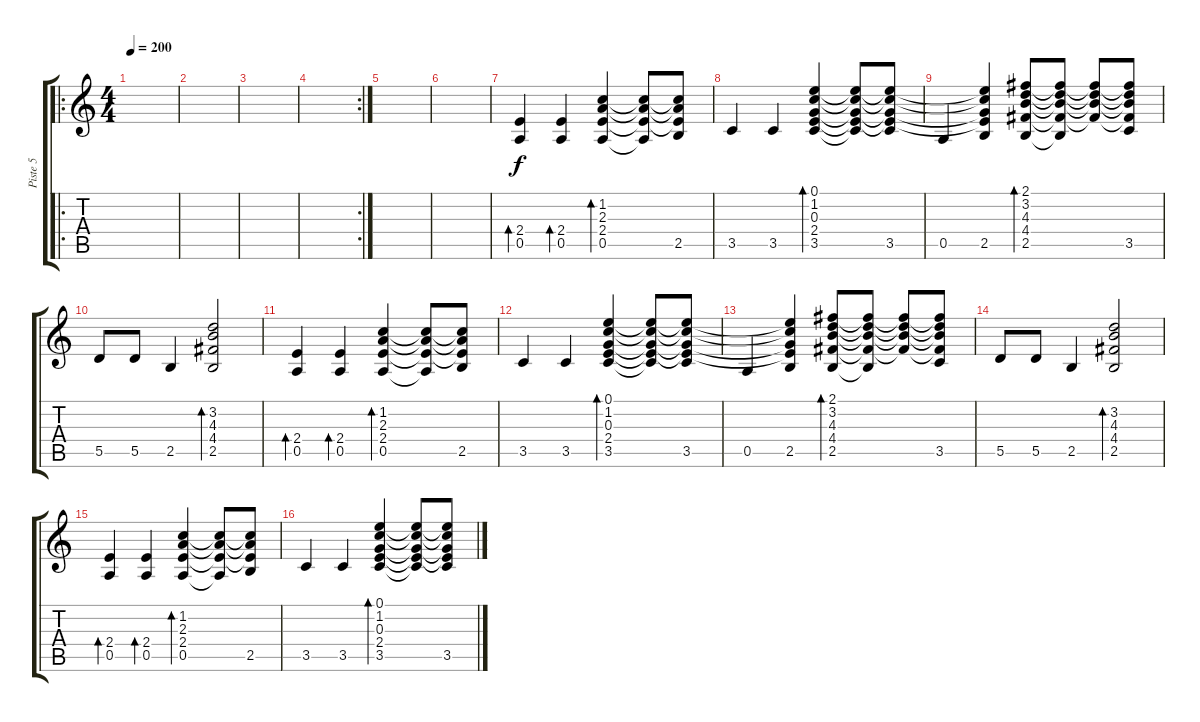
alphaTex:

\track ("Piste 5" "Piste 5") {instrument acousticguitarnylon}
\staff {score tabs}
\tuning (E4 B3 G3 D3 A2 E2) {hide}
\ro
\ts (4 4)
\tempo 200
\clef g2
\ks c
|
|
|
\rc 2
|
|
|
(2.4 0.5).4{bd 120} (2.4 0.5).4{bd 120} (1.2 2.3 2.4 0.5).4{bd 120} (1.2{t} 2.3{t} 2.4{t} 0.5{t}).8 (1.2{t} 2.3{t} 2.4{t} 2.5).8 |
3.5.4 3.5.4 (0.1 1.2 0.3 2.4 3.5).4{bd 120} (0.1{t} 1.2{t} 0.3{t} 2.4{t} 3.5{t}).8 (0.1{t} 1.2{t} 0.3{t} 2.4{t} 3.5).8 |
0.5.4 (0.1{t} 1.2{t} 0.3{t} 2.4{t} 2.5).4 (2.1 3.2 4.3 4.4 2.5).8{bd 120} (2.1{t} 3.2{t} 4.3{t} 4.4{t} 2.5{t}).8 (2.1{t} 3.2{t} 4.3{t} 4.4{t}).8 (2.1{t} 3.2{t} 4.3{t} 4.4{t} 3.5).8 |
5.5.8 5.5.8 2.5.4 (3.2 4.3 4.4 2.5).2{bd 120} |
(2.4 0.5).4{bd 120} (2.4 0.5).4{bd 120} (1.2 2.3 2.4 0.5).4{bd 120} (1.2{t} 2.3{t} 2.4{t} 0.5{t}).8 (1.2{t} 2.3{t} 2.4{t} 2.5).8 |
3.5.4 3.5.4 (0.1 1.2 0.3 2.4 3.5).4{bd 120} (0.1{t} 1.2{t} 0.3{t} 2.4{t} 3.5{t}).8 (0.1{t} 1.2{t} 0.3{t} 2.4{t} 3.5).8 |
0.5.4 (0.1{t} 1.2{t} 0.3{t} 2.4{t} 2.5).4 (2.1 3.2 4.3 4.4 2.5).8{bd 120} (2.1{t} 3.2{t} 4.3{t} 4.4{t} 2.5{t}).8 (2.1{t} 3.2{t} 4.3{t} 4.4{t}).8 (2.1{t} 3.2{t} 4.3{t} 4.4{t} 3.5).8 |
5.5.8 5.5.8 2.5.4 (3.2 4.3 4.4 2.5).2{bd 120} |
(2.4 0.5).4{bd 120} (2.4 0.5).4{bd 120} (1.2 2.3 2.4 0.5).4{bd 120} (1.2{t} 2.3{t} 2.4{t} 0.5{t}).8 (1.2{t} 2.3{t} 2.4{t} 2.5).8 |
3.5.4 3.5.4 (0.1 1.2 0.3 2.4 3.5).4{bd 120} (0.1{t} 1.2{t} 0.3{t} 2.4{t} 3.5{t}).8 (0.1{t} 1.2{t} 0.3{t} 2.4{t} 3.5).8
